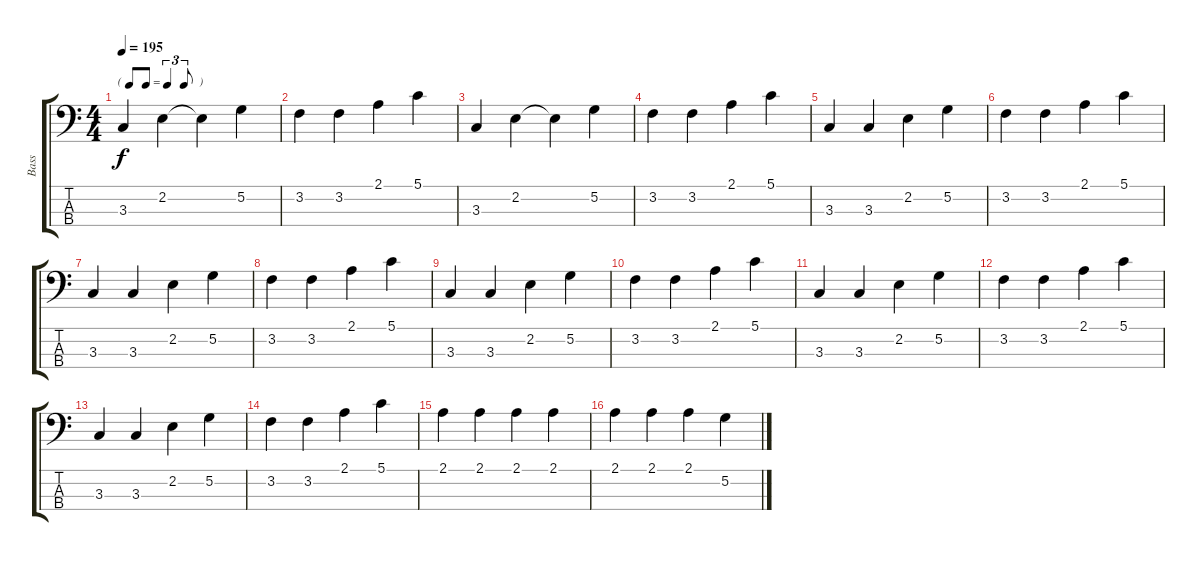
\track ("Bass" "Bass") {instrument electricbassfinger}
\staff {score tabs}
\tuning (G2 D2 A1 E1) {hide}
\ts (4 4)
\tf triplet8th
\tempo 195
\clef f4
\ks c
3.3.4{dy f} 2.2.4 2.2{t}.4 5.2.4 |
3.2.4 3.2.4 2.1.4 5.1.4 |
3.3.4 2.2.4 2.2{t}.4 5.2.4 |
3.2.4 3.2.4 2.1.4 5.1.4 |
3.3.4 3.3.4 2.2.4 5.2.4 |
3.2.4 3.2.4 2.1.4 5.1.4 |
3.3.4 3.3.4 2.2.4 5.2.4 |
3.2.4 3.2.4 2.1.4 5.1.4 |
3.3.4 3.3.4 2.2.4 5.2.4 |
3.2.4 3.2.4 2.1.4 5.1.4 |
3.3.4 3.3.4 2.2.4 5.2.4 |
3.2.4 3.2.4 2.1.4 5.1.4 |
3.3.4 3.3.4 2.2.4 5.2.4 |
3.2.4 3.2.4 2.1.4 5.1.4 |
2.1.4 2.1.4 2.1.4 2.1.4 |
2.1.4 2.1.4 2.1.4 5.2.4
